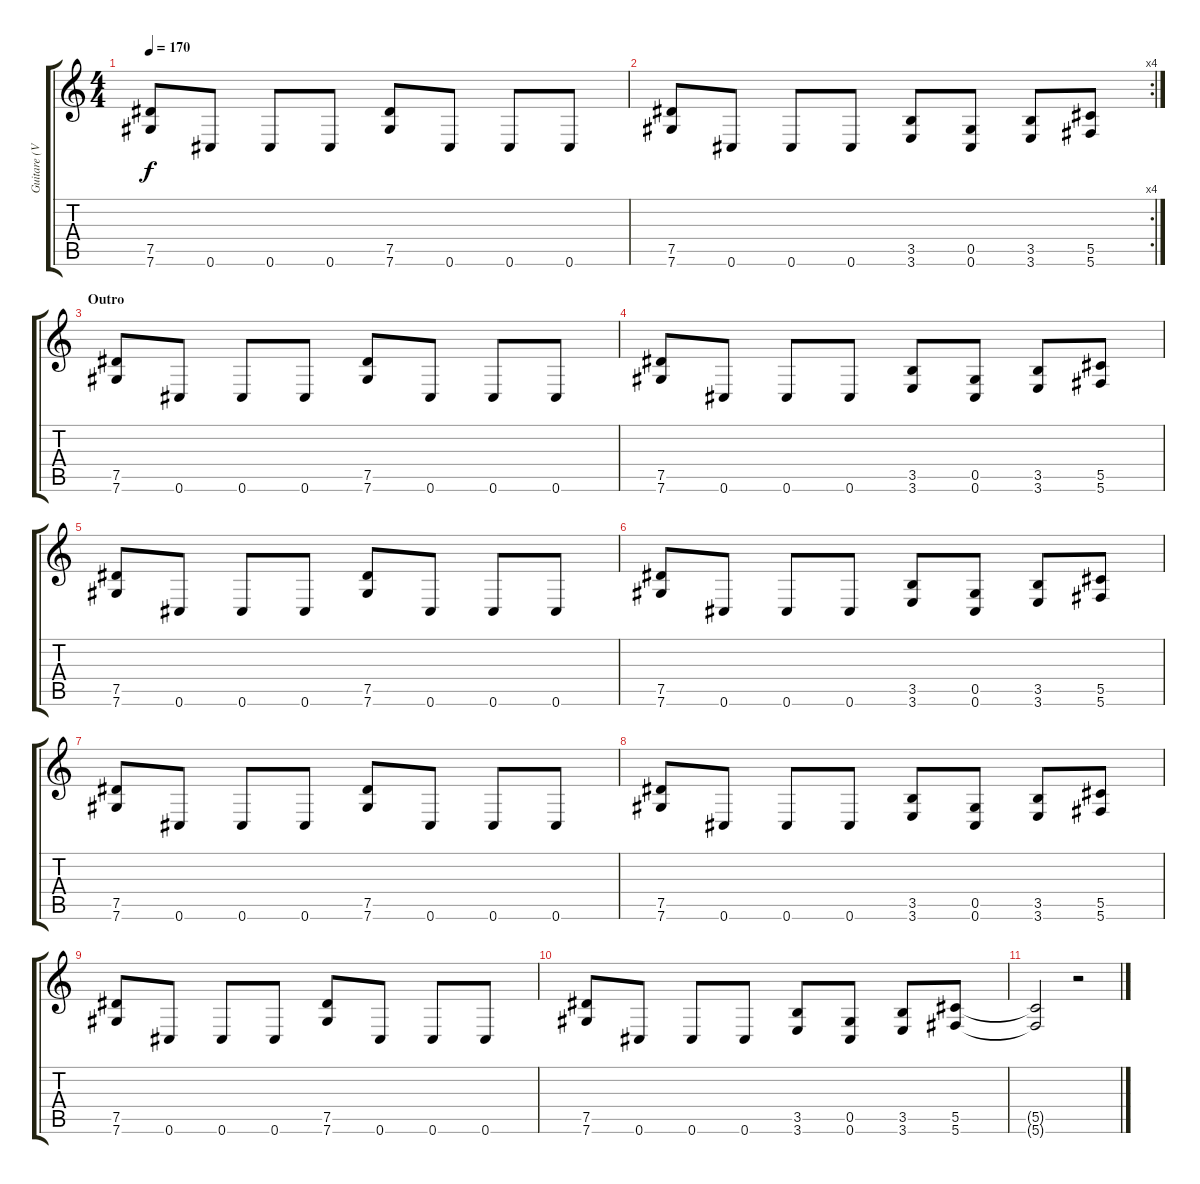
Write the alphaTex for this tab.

\track ("Guitare (Virus)" "Guitare (V") {instrument distortionguitar}
\staff {score tabs}
\tuning (Eb4 Bb3 Gb3 Db3 Ab2 Db2) {hide}
\ts (4 4)
\tempo 170
\clef g2
\ks c
(7.5 7.6).8{dy f} 0.6.8 0.6.8 0.6.8 (7.5 7.6).8 0.6.8 0.6.8 0.6.8 |
\rc 4
(7.5 7.6).8 0.6.8 0.6.8 0.6.8 (3.5 3.6).8 (0.5 0.6).8 (3.5 3.6).8 (5.5 5.6).8 |
\section ("" "Outro")
(7.5 7.6).8 0.6.8 0.6.8 0.6.8 (7.5 7.6).8 0.6.8 0.6.8 0.6.8 |
(7.5 7.6).8 0.6.8 0.6.8 0.6.8 (3.5 3.6).8 (0.5 0.6).8 (3.5 3.6).8 (5.5 5.6).8 |
(7.5 7.6).8 0.6.8 0.6.8 0.6.8 (7.5 7.6).8 0.6.8 0.6.8 0.6.8 |
(7.5 7.6).8 0.6.8 0.6.8 0.6.8 (3.5 3.6).8 (0.5 0.6).8 (3.5 3.6).8 (5.5 5.6).8 |
(7.5 7.6).8 0.6.8 0.6.8 0.6.8 (7.5 7.6).8 0.6.8 0.6.8 0.6.8 |
(7.5 7.6).8 0.6.8 0.6.8 0.6.8 (3.5 3.6).8 (0.5 0.6).8 (3.5 3.6).8 (5.5 5.6).8 |
(7.5 7.6).8 0.6.8 0.6.8 0.6.8 (7.5 7.6).8 0.6.8 0.6.8 0.6.8 |
(7.5 7.6).8 0.6.8 0.6.8 0.6.8 (3.5 3.6).8 (0.5 0.6).8 (3.5 3.6).8 (5.5 5.6).8 |
(5.5{t} 5.6{t}).2 r.2
